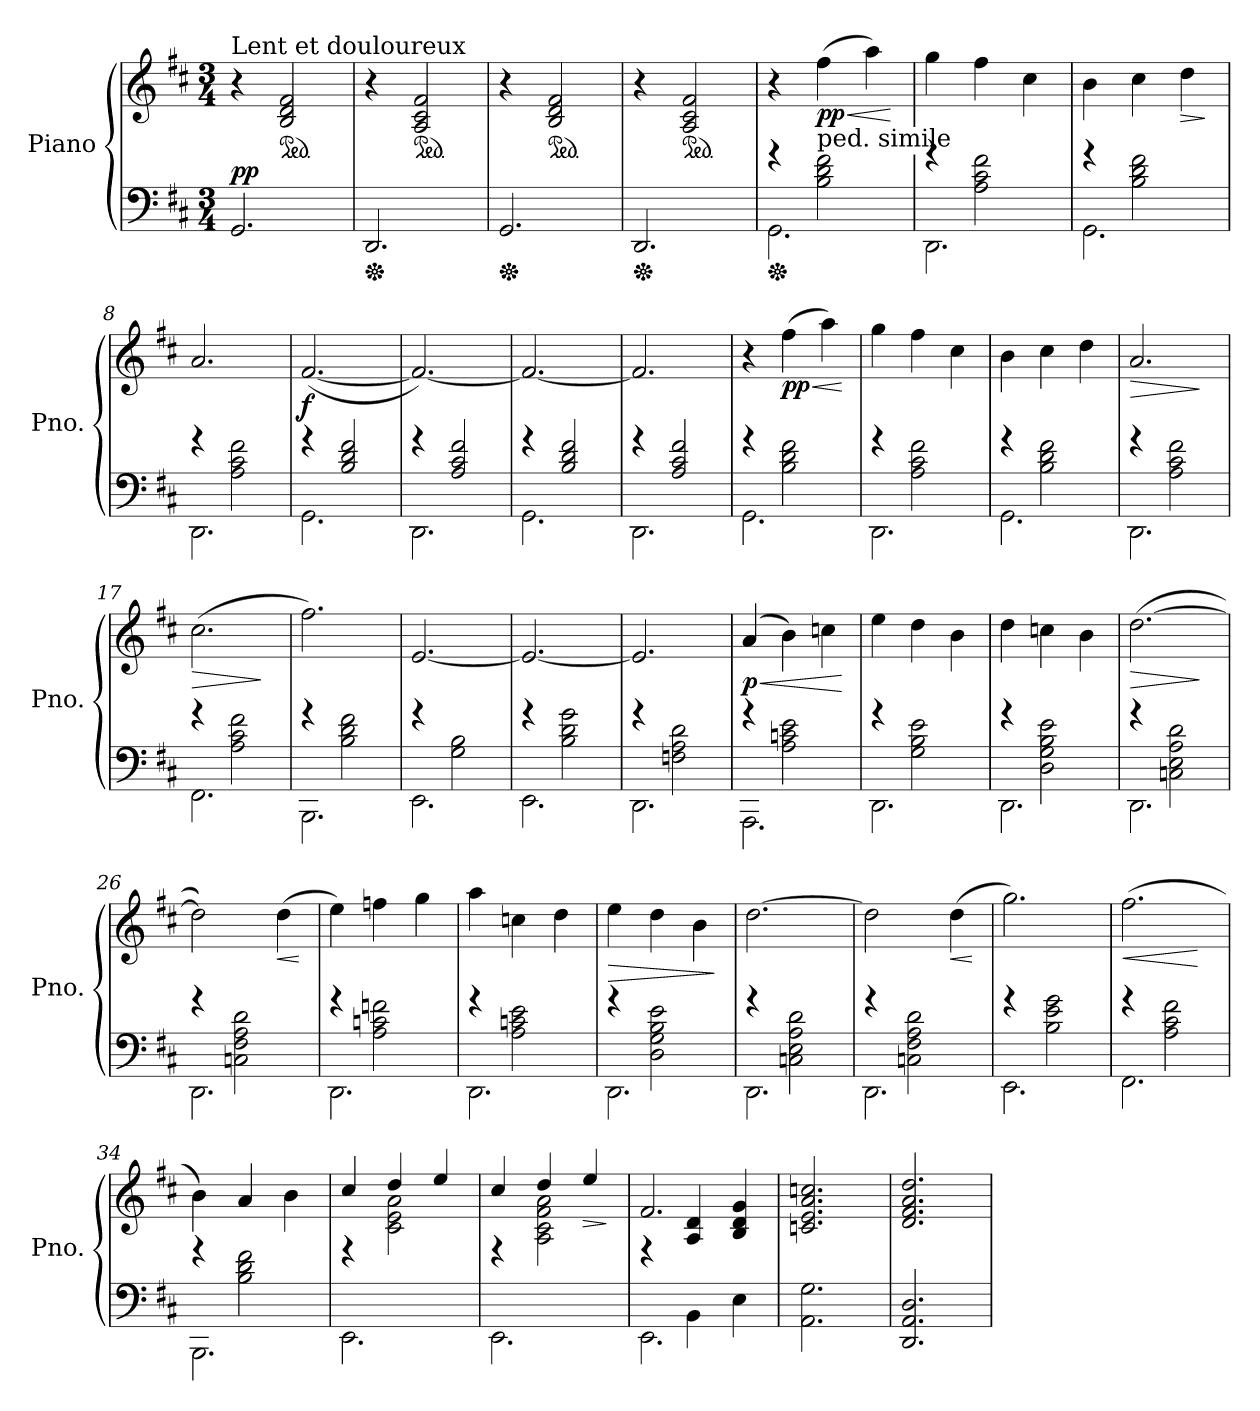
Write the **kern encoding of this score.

**kern	**kern	**dynam
*part1	*part1	*part1
*staff2	*staff1	*staff1/2
*I"Piano	*	*
*I'Pno.	*	*
*clefF4	*clefG2	*
*k[f#c#]	*k[f#c#]	*
*M3/4	*M3/4	*
=1	=1	=1
!	!LO:TX:a:t=Lent et douloureux	!
!	!	!LO:DY:a=2
2.GG/	4r	pp
*	*ped	*
.	2B/ 2d/ 2f#/	.
=2	=2	=2
*Xped	*	*
2.DD/	4r	.
*	*ped	*
.	2A/ 2c#/ 2f#/	.
=3	=3	=3
*Xped	*	*
2.GG/	4r	.
*	*ped	*
.	2B/ 2d/ 2f#/	.
=4	=4	=4
*Xped	*	*
2.DD/	4r	.
*	*ped	*
.	2A/ 2c#/ 2f#/	.
=5	=5	=5
*Xped	*	*
*^	*	*
2.GG\	4rg	4r	.
!	!	!LO:TX:b:t=ped. simile	!
!	!	!	!LO:HP:b
!	!	!	!LO:DY:n=1:b
.	2B\ 2d\ 2f#\	(4ff#\	< pp
.	.	4aa\)	.
*v	*v	*	*
.	.	[
=6	=6	=6
*^	*	*
2.DD\	4rg	4gg\	.
.	2A\ 2c#\ 2f#\	4ff#\	.
.	.	4cc#\	.
=7	=7	=7	=7
2.GG\	4rg	4b\	.
.	2B\ 2d\ 2f#\	4cc#\	.
!	!	!	!LO:HP:b
.	.	4dd\	>
*v	*v	*	*
.	.	]
=8	=8	=8
*^	*	*
2.DD\	4rg	2.a/	.
.	2A\ 2c#\ 2f#\	.	.
!!LO:LB:g=z
=9	=9	=9	=9
!	!	!	!LO:DY:b
2.GG\	4rg	([2.f#/	f
.	2B/ 2d/ 2f#/	.	.
=10	=10	=10	=10
2.DD\	4rg	2.f#/_)	.
.	2A/ 2c#/ 2f#/	.	.
=11	=11	=11	=11
2.GG\	4rg	2.f#/_	.
.	2B/ 2d/ 2f#/	.	.
=12	=12	=12	=12
2.DD\	4rg	2.f#/]	.
.	2A/ 2c#/ 2f#/	.	.
=13	=13	=13	=13
2.GG\	4rg	4r	.
!	!	!	!LO:HP:b
!	!	!	!LO:DY:n=1:b
.	2B\ 2d\ 2f#\	(4ff#\	< pp
.	.	4aa\)	.
*v	*v	*	*
.	.	[
=14	=14	=14
*^	*	*
2.DD\	4rg	4gg\	.
.	2A\ 2c#\ 2f#\	4ff#\	.
.	.	4cc#\	.
=15	=15	=15	=15
2.GG\	4rg	4b\	.
.	2B\ 2d\ 2f#\	4cc#\	.
.	.	4dd\	.
=16	=16	=16	=16
!	!	!	!LO:HP:b
2.DD\	4rg	2.a/	>
.	2A\ 2c#\ 2f#\	.	.
*v	*v	*	*
.	.	]
!!LO:LB:g=z
=17	=17	=17
*^	*	*
!	!	!	!LO:HP:b
2.FF#\	4rg	(2.cc#\	>
.	2A\ 2c#\ 2f#\	.	.
*v	*v	*	*
.	.	]
=18	=18	=18
*^	*	*
2.BBB\	4rg	2.ff#\)	.
.	2B\ 2d\ 2f#\	.	.
=19	=19	=19	=19
2.EE\	4rg	[2.e/	.
.	2G\ 2B\	.	.
=20	=20	=20	=20
2.EE\	4rg	2.e/_	.
.	2B\ 2d\ 2g\	.	.
=21	=21	=21	=21
2.DD\	4rg	2.e/]	.
.	2Fn\ 2A\ 2d\	.	.
=22	=22	=22	=22
!	!	!	!LO:HP:b
!	!	!	!LO:DY:n=1:b
2.AAA\	4rg	(4a/	< p
.	2A\ 2cn\ 2e\	4b\)	.
.	.	4ccn\	.
*v	*v	*	*
.	.	[
=23	=23	=23
*^	*	*
2.DD\	4rg	4ee\	.
.	2G\ 2B\ 2e\	4dd\	.
.	.	4b\	.
=24	=24	=24	=24
2.DD\	4rg	4dd\	.
.	2D\ 2G\ 2B\ 2e\	4ccn\	.
.	.	4b\	.
!!LO:LB:g=z
=25	=25	=25	=25
!	!	!	!LO:HP:b
2.DD\	4rg	(>[2.dd\	>
.	2Cn\ 2E\ 2A\ 2d\	.	.
*v	*v	*	*
.	.	]
=26	=26	=26
*^	*	*
2.DD\	4rg	2dd\])	.
.	2Cn\ 2F#\ 2A\ 2d\	.	.
!	!	!	!LO:HP:b
.	.	(4dd\	<
*v	*v	*	*
.	.	[
=27	=27	=27
*^	*	*
2.DD\	4rg	4ee\)	.
.	2A\ 2cn\ 2fn\	4ffn\	.
.	.	4gg\	.
=28	=28	=28	=28
2.DD\	4rg	4aa\	.
.	2A\ 2cn\ 2e\	4ccn\	.
.	.	4dd\	.
=29	=29	=29	=29
!	!	!	!LO:HP:b
2.DD\	4rg	4ee\	>
.	2D\ 2G\ 2B\ 2e\	4dd\	.
.	.	4b\	.
*v	*v	*	*
.	.	]
=30	=30	=30
*^	*	*
2.DD\	4rg	[2.dd\	.
.	2Cn\ 2E\ 2A\ 2d\	.	.
=31	=31	=31	=31
2.DD\	4rg	2dd\]	.
.	2Cn\ 2F#\ 2A\ 2d\	.	.
!	!	!	!LO:HP:b
.	.	(4dd\	<
*v	*v	*	*
.	.	[
=32	=32	=32
*^	*	*
2.EE\	4rg	2.gg\)	.
.	2B\ 2e\ 2g\	.	.
!!LO:LB:g=z
=33	=33	=33	=33
!	!	!	!LO:HP:b
2.FF#\	4rg	(2.ff#\	<
.	2A\ 2c#\ 2f#\	.	.
*v	*v	*	*
.	.	[
=34	=34	=34
*^	*	*
2.BBB\	4rg	4b\)	.
.	2B\ 2d\ 2f#\	4a/	.
.	.	4b\	.
=35	=35	=35	=35
*	*	*^	*
2.EE\	4rg	4cc#/	4ryy	.
.	2ryy	4dd/	2c#\ 2e\ 2a\	.
.	.	4ee/	.	.
=36	=36	=36	=36	=36
2.EE\	4rg	4cc#/	4ryy	.
.	2ryy	4dd/	2A\ 2c#\ 2f#\ 2a\	.
!	!	!	!	!LO:HP:b
.	.	4ee/	.	>
*v	*v	*	*	*
*	*v	*v	*
.	.	]
=37	=37	=37
*^	*^	*
2.EE\	4rg	2.f#/	4ryy	.
.	4BB\	.	4A/ 4d/	.
.	4E\	.	4B/ 4d/ 4g/	.
*v	*v	*	*	*
*	*v	*v	*
=38	=38	=38
2.AA\ 2.G\	2.cn/ 2.e/ 2.a/ 2.ccn/	.
=39	=39	=39
2.DD/ 2.AA/ 2.D/	2.d/ 2.f#/ 2.a/ 2.dd/	.
=	=	=
*-	*-	*-
